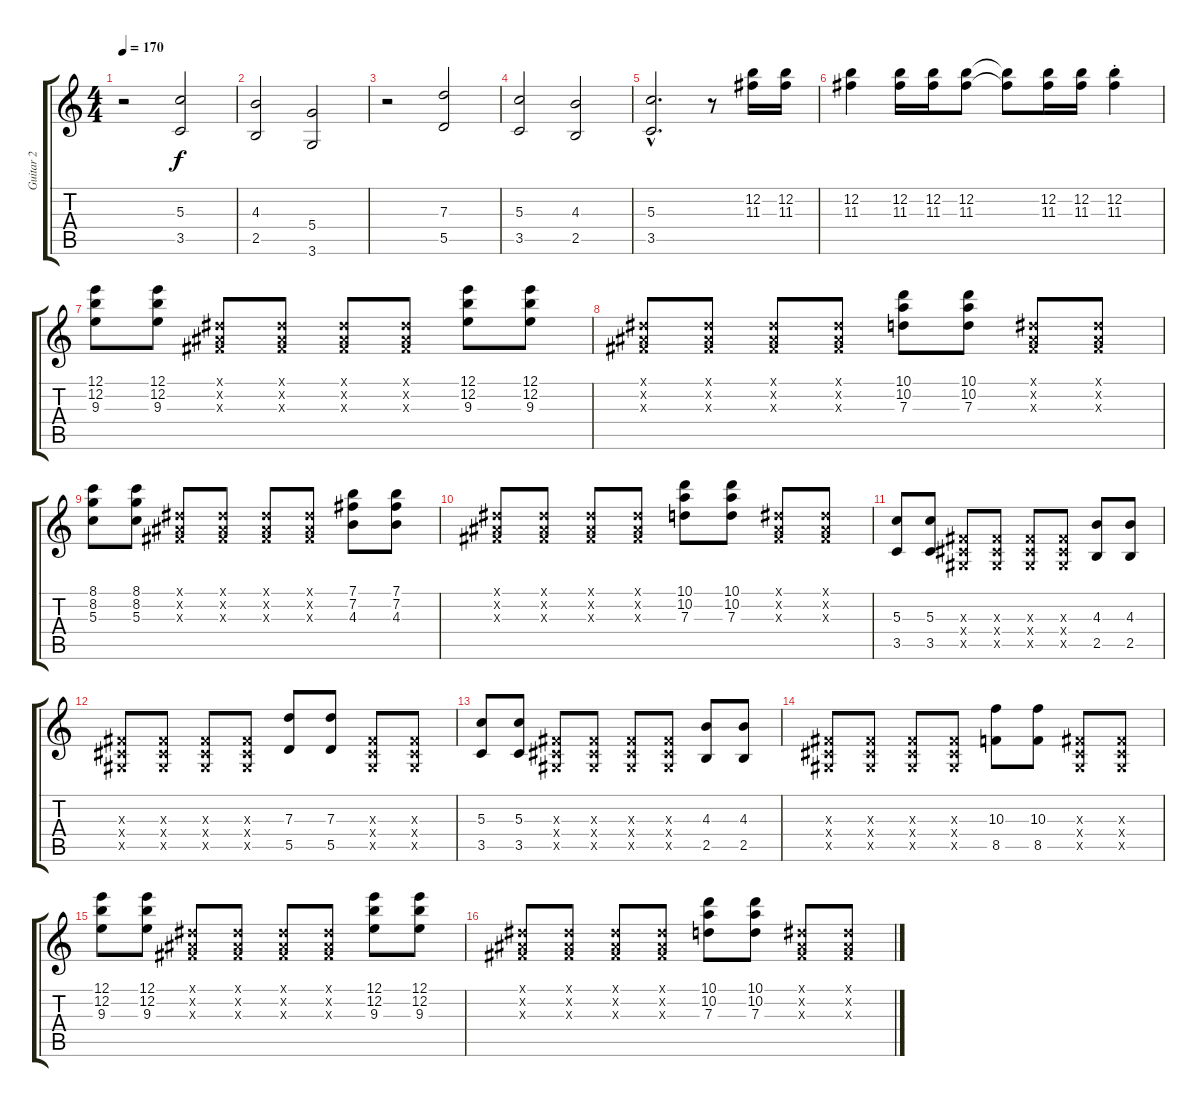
\track ("Guitar 2" "Guitar 2") {instrument distortionguitar}
\staff {score tabs}
\tuning (E4 B3 G3 D3 A2 E2) {hide}
\ts (4 4)
\tempo 170
\clef g2
\ks c
r.2{dy f} (5.3 3.5).2 |
(4.3 2.5).2 (5.4 3.6).2 |
r.2 (7.3 5.5).2 |
(5.3 3.5).2 (4.3 2.5).2 |
(5.3{hac} 3.5{hac}).2{d} r.8 (12.2 11.3).16 (12.2 11.3).16 |
(12.2 11.3).4 (12.2 11.3).16 (12.2 11.3).16 (12.2 11.3).8 (12.2{t} 11.3{t}).8 (12.2 11.3).16 (12.2 11.3).16 (12.2{st} 11.3{st}).4 |
(12.1 12.2 9.3).8 (12.1 12.2 9.3).8 (-1.1{x} -1.2{x} -1.3{x}).8 (-1.1{x} -1.2{x} -1.3{x}).8 (-1.1{x} -1.2{x} -1.3{x}).8 (-1.1{x} -1.2{x} -1.3{x}).8 (12.1 12.2 9.3).8 (12.1 12.2 9.3).8 |
(-1.1{x} -1.2{x} -1.3{x}).8 (-1.1{x} -1.2{x} -1.3{x}).8 (-1.1{x} -1.2{x} -1.3{x}).8 (-1.1{x} -1.2{x} -1.3{x}).8 (10.1 10.2 7.3).8 (10.1 10.2 7.3).8 (-1.1{x} -1.2{x} -1.3{x}).8 (-1.1{x} -1.2{x} -1.3{x}).8 |
(8.1 8.2 5.3).8 (8.1 8.2 5.3).8 (-1.1{x} -1.2{x} -1.3{x}).8 (-1.1{x} -1.2{x} -1.3{x}).8 (-1.1{x} -1.2{x} -1.3{x}).8 (-1.1{x} -1.2{x} -1.3{x}).8 (7.1 7.2 4.3).8 (7.1 7.2 4.3).8 |
(-1.1{x} -1.2{x} -1.3{x}).8 (-1.1{x} -1.2{x} -1.3{x}).8 (-1.1{x} -1.2{x} -1.3{x}).8 (-1.1{x} -1.2{x} -1.3{x}).8 (10.1 10.2 7.3).8 (10.1 10.2 7.3).8 (-1.1{x} -1.2{x} -1.3{x}).8 (-1.1{x} -1.2{x} -1.3{x}).8 |
(5.3 3.5).8 (5.3 3.5).8 (-1.3{x} -1.4{x} -1.5{x}).8 (-1.3{x} -1.4{x} -1.5{x}).8 (-1.3{x} -1.4{x} -1.5{x}).8 (-1.3{x} -1.4{x} -1.5{x}).8 (4.3 2.5).8 (4.3 2.5).8 |
(-1.3{x} -1.4{x} -1.5{x}).8 (-1.3{x} -1.4{x} -1.5{x}).8 (-1.3{x} -1.4{x} -1.5{x}).8 (-1.3{x} -1.4{x} -1.5{x}).8 (7.3 5.5).8 (7.3 5.5).8 (-1.3{x} -1.4{x} -1.5{x}).8 (-1.3{x} -1.4{x} -1.5{x}).8 |
(5.3 3.5).8 (5.3 3.5).8 (-1.3{x} -1.4{x} -1.5{x}).8 (-1.3{x} -1.4{x} -1.5{x}).8 (-1.3{x} -1.4{x} -1.5{x}).8 (-1.3{x} -1.4{x} -1.5{x}).8 (4.3 2.5).8 (4.3 2.5).8 |
(-1.3{x} -1.4{x} -1.5{x}).8 (-1.3{x} -1.4{x} -1.5{x}).8 (-1.3{x} -1.4{x} -1.5{x}).8 (-1.3{x} -1.4{x} -1.5{x}).8 (10.3 8.5).8 (10.3 8.5).8 (-1.3{x} -1.4{x} -1.5{x}).8 (-1.3{x} -1.4{x} -1.5{x}).8 |
(12.1 12.2 9.3).8 (12.1 12.2 9.3).8 (-1.1{x} -1.2{x} -1.3{x}).8 (-1.1{x} -1.2{x} -1.3{x}).8 (-1.1{x} -1.2{x} -1.3{x}).8 (-1.1{x} -1.2{x} -1.3{x}).8 (12.1 12.2 9.3).8 (12.1 12.2 9.3).8 |
(-1.1{x} -1.2{x} -1.3{x}).8 (-1.1{x} -1.2{x} -1.3{x}).8 (-1.1{x} -1.2{x} -1.3{x}).8 (-1.1{x} -1.2{x} -1.3{x}).8 (10.1 10.2 7.3).8 (10.1 10.2 7.3).8 (-1.1{x} -1.2{x} -1.3{x}).8 (-1.1{x} -1.2{x} -1.3{x}).8
